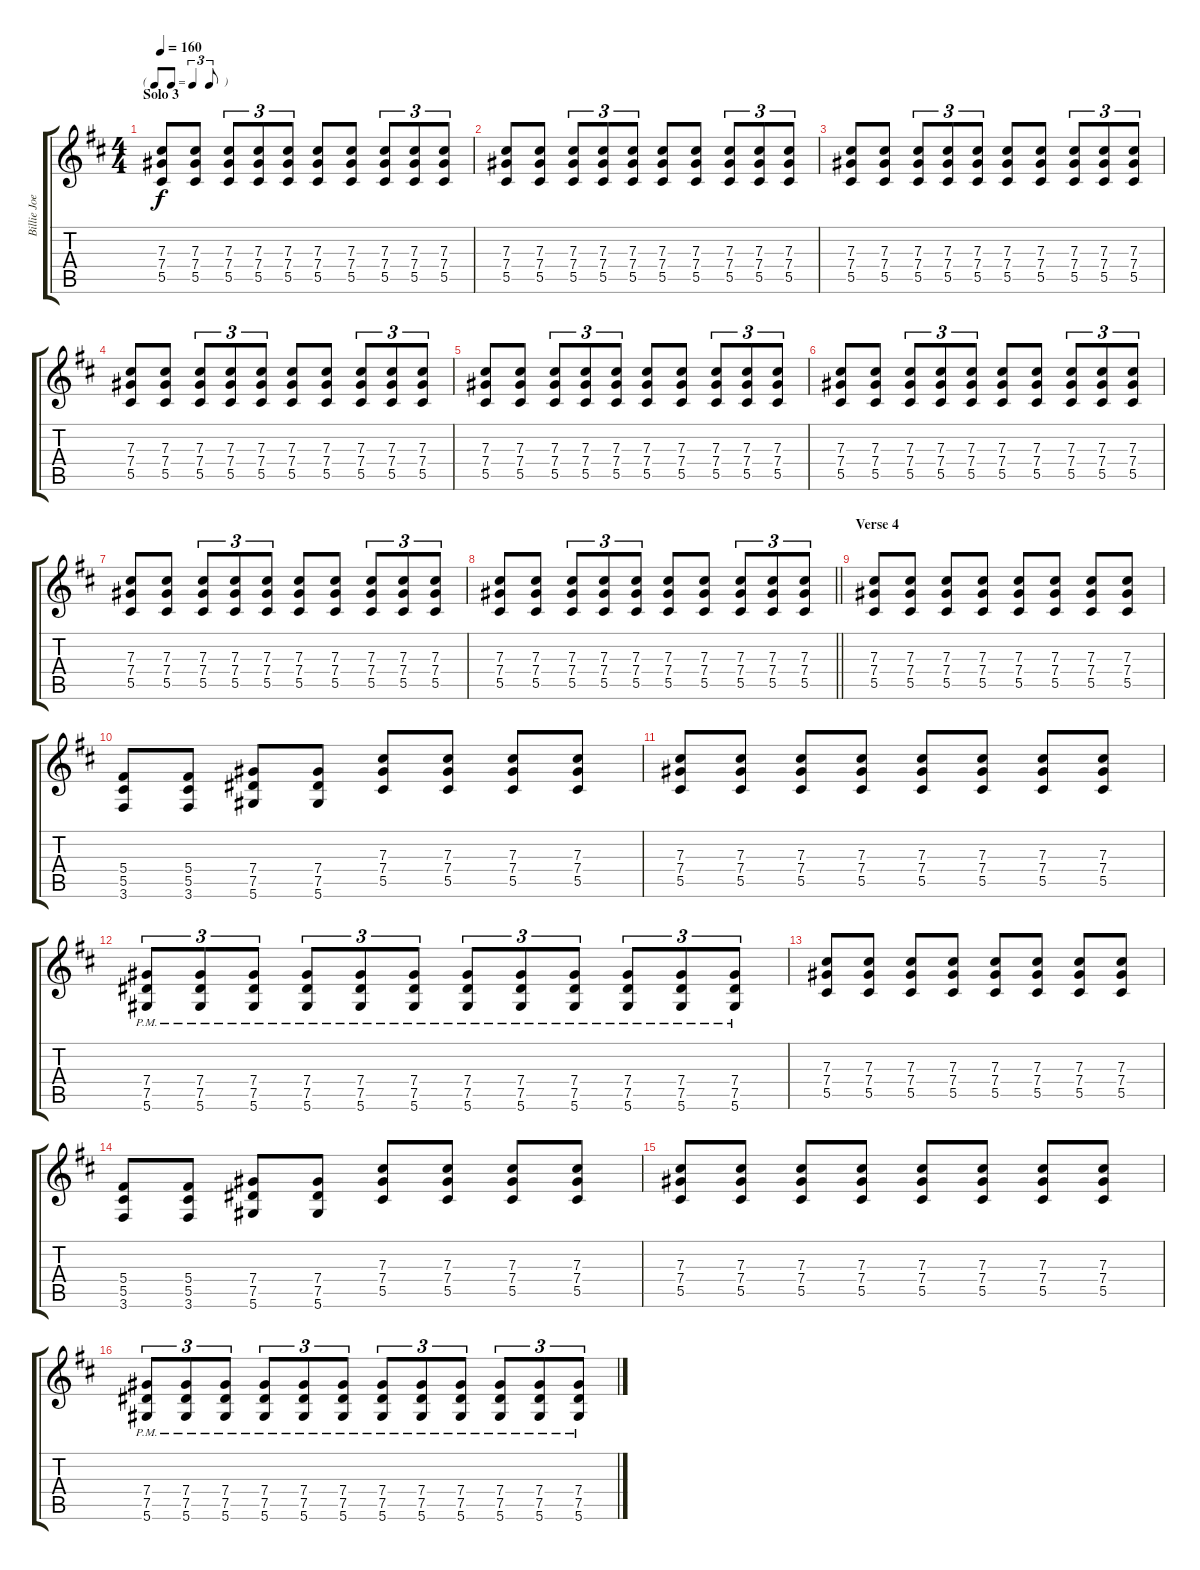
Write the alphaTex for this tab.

\track ("Billie Joe Armstrong (Rhthym Guitar)" "Billie Joe") {instrument distortionguitar}
\staff {score tabs}
\tuning (Eb4 Bb3 Gb3 Db3 Ab2 Eb2) {hide}
\ts (4 4)
\tf triplet8th
\section ("" "Solo 3")
\tempo 160
\clef g2
\ks d
(7.3 7.4 5.5).8{dy f} (7.3 7.4 5.5).8 (7.3 7.4 5.5).8{tu (3 2)} (7.3 7.4 5.5).8{tu (3 2)} (7.3 7.4 5.5).8{tu (3 2)} (7.3 7.4 5.5).8 (7.3 7.4 5.5).8 (7.3 7.4 5.5).8{tu (3 2)} (7.3 7.4 5.5).8{tu (3 2)} (7.3 7.4 5.5).8{tu (3 2)} |
(7.3 7.4 5.5).8 (7.3 7.4 5.5).8 (7.3 7.4 5.5).8{tu (3 2)} (7.3 7.4 5.5).8{tu (3 2)} (7.3 7.4 5.5).8{tu (3 2)} (7.3 7.4 5.5).8 (7.3 7.4 5.5).8 (7.3 7.4 5.5).8{tu (3 2)} (7.3 7.4 5.5).8{tu (3 2)} (7.3 7.4 5.5).8{tu (3 2)} |
(7.3 7.4 5.5).8 (7.3 7.4 5.5).8 (7.3 7.4 5.5).8{tu (3 2)} (7.3 7.4 5.5).8{tu (3 2)} (7.3 7.4 5.5).8{tu (3 2)} (7.3 7.4 5.5).8 (7.3 7.4 5.5).8 (7.3 7.4 5.5).8{tu (3 2)} (7.3 7.4 5.5).8{tu (3 2)} (7.3 7.4 5.5).8{tu (3 2)} |
(7.3 7.4 5.5).8 (7.3 7.4 5.5).8 (7.3 7.4 5.5).8{tu (3 2)} (7.3 7.4 5.5).8{tu (3 2)} (7.3 7.4 5.5).8{tu (3 2)} (7.3 7.4 5.5).8 (7.3 7.4 5.5).8 (7.3 7.4 5.5).8{tu (3 2)} (7.3 7.4 5.5).8{tu (3 2)} (7.3 7.4 5.5).8{tu (3 2)} |
(7.3 7.4 5.5).8 (7.3 7.4 5.5).8 (7.3 7.4 5.5).8{tu (3 2)} (7.3 7.4 5.5).8{tu (3 2)} (7.3 7.4 5.5).8{tu (3 2)} (7.3 7.4 5.5).8 (7.3 7.4 5.5).8 (7.3 7.4 5.5).8{tu (3 2)} (7.3 7.4 5.5).8{tu (3 2)} (7.3 7.4 5.5).8{tu (3 2)} |
(7.3 7.4 5.5).8 (7.3 7.4 5.5).8 (7.3 7.4 5.5).8{tu (3 2)} (7.3 7.4 5.5).8{tu (3 2)} (7.3 7.4 5.5).8{tu (3 2)} (7.3 7.4 5.5).8 (7.3 7.4 5.5).8 (7.3 7.4 5.5).8{tu (3 2)} (7.3 7.4 5.5).8{tu (3 2)} (7.3 7.4 5.5).8{tu (3 2)} |
(7.3 7.4 5.5).8 (7.3 7.4 5.5).8 (7.3 7.4 5.5).8{tu (3 2)} (7.3 7.4 5.5).8{tu (3 2)} (7.3 7.4 5.5).8{tu (3 2)} (7.3 7.4 5.5).8 (7.3 7.4 5.5).8 (7.3 7.4 5.5).8{tu (3 2)} (7.3 7.4 5.5).8{tu (3 2)} (7.3 7.4 5.5).8{tu (3 2)} |
\barLineRight lightlight
(7.3 7.4 5.5).8 (7.3 7.4 5.5).8 (7.3 7.4 5.5).8{tu (3 2)} (7.3 7.4 5.5).8{tu (3 2)} (7.3 7.4 5.5).8{tu (3 2)} (7.3 7.4 5.5).8 (7.3 7.4 5.5).8 (7.3 7.4 5.5).8{tu (3 2)} (7.3 7.4 5.5).8{tu (3 2)} (7.3 7.4 5.5).8{tu (3 2)} |
\section ("" "Verse 4")
(7.3 7.4 5.5).8 (7.3 7.4 5.5).8 (7.3 7.4 5.5).8 (7.3 7.4 5.5).8 (7.3 7.4 5.5).8 (7.3 7.4 5.5).8 (7.3 7.4 5.5).8 (7.3 7.4 5.5).8 |
(5.4 5.5 3.6).8 (5.4 5.5 3.6).8 (7.4 7.5 5.6).8 (7.4 7.5 5.6).8 (7.3 7.4 5.5).8 (7.3 7.4 5.5).8 (7.3 7.4 5.5).8 (7.3 7.4 5.5).8 |
(7.3 7.4 5.5).8 (7.3 7.4 5.5).8 (7.3 7.4 5.5).8 (7.3 7.4 5.5).8 (7.3 7.4 5.5).8 (7.3 7.4 5.5).8 (7.3 7.4 5.5).8 (7.3 7.4 5.5).8 |
(7.4{pm} 7.5{pm} 5.6{pm}).8{tu (3 2)} (7.4{pm} 7.5{pm} 5.6{pm}).8{tu (3 2)} (7.4{pm} 7.5{pm} 5.6{pm}).8{tu (3 2)} (7.4{pm} 7.5{pm} 5.6{pm}).8{tu (3 2)} (7.4{pm} 7.5{pm} 5.6{pm}).8{tu (3 2)} (7.4{pm} 7.5{pm} 5.6{pm}).8{tu (3 2)} (7.4{pm} 7.5{pm} 5.6{pm}).8{tu (3 2)} (7.4{pm} 7.5{pm} 5.6{pm}).8{tu (3 2)} (7.4{pm} 7.5{pm} 5.6{pm}).8{tu (3 2)} (7.4{pm} 7.5{pm} 5.6{pm}).8{tu (3 2)} (7.4{pm} 7.5{pm} 5.6{pm}).8{tu (3 2)} (7.4{pm} 7.5{pm} 5.6{pm}).8{tu (3 2)} |
(7.3 7.4 5.5).8 (7.3 7.4 5.5).8 (7.3 7.4 5.5).8 (7.3 7.4 5.5).8 (7.3 7.4 5.5).8 (7.3 7.4 5.5).8 (7.3 7.4 5.5).8 (7.3 7.4 5.5).8 |
(5.4 5.5 3.6).8 (5.4 5.5 3.6).8 (7.4 7.5 5.6).8 (7.4 7.5 5.6).8 (7.3 7.4 5.5).8 (7.3 7.4 5.5).8 (7.3 7.4 5.5).8 (7.3 7.4 5.5).8 |
(7.3 7.4 5.5).8 (7.3 7.4 5.5).8 (7.3 7.4 5.5).8 (7.3 7.4 5.5).8 (7.3 7.4 5.5).8 (7.3 7.4 5.5).8 (7.3 7.4 5.5).8 (7.3 7.4 5.5).8 |
(7.4{pm} 7.5{pm} 5.6{pm}).8{tu (3 2)} (7.4{pm} 7.5{pm} 5.6{pm}).8{tu (3 2)} (7.4{pm} 7.5{pm} 5.6{pm}).8{tu (3 2)} (7.4{pm} 7.5{pm} 5.6{pm}).8{tu (3 2)} (7.4{pm} 7.5{pm} 5.6{pm}).8{tu (3 2)} (7.4{pm} 7.5{pm} 5.6{pm}).8{tu (3 2)} (7.4{pm} 7.5{pm} 5.6{pm}).8{tu (3 2)} (7.4{pm} 7.5{pm} 5.6{pm}).8{tu (3 2)} (7.4{pm} 7.5{pm} 5.6{pm}).8{tu (3 2)} (7.4{pm} 7.5{pm} 5.6{pm}).8{tu (3 2)} (7.4{pm} 7.5{pm} 5.6{pm}).8{tu (3 2)} (7.4{pm} 7.5{pm} 5.6{pm}).8{tu (3 2)}
